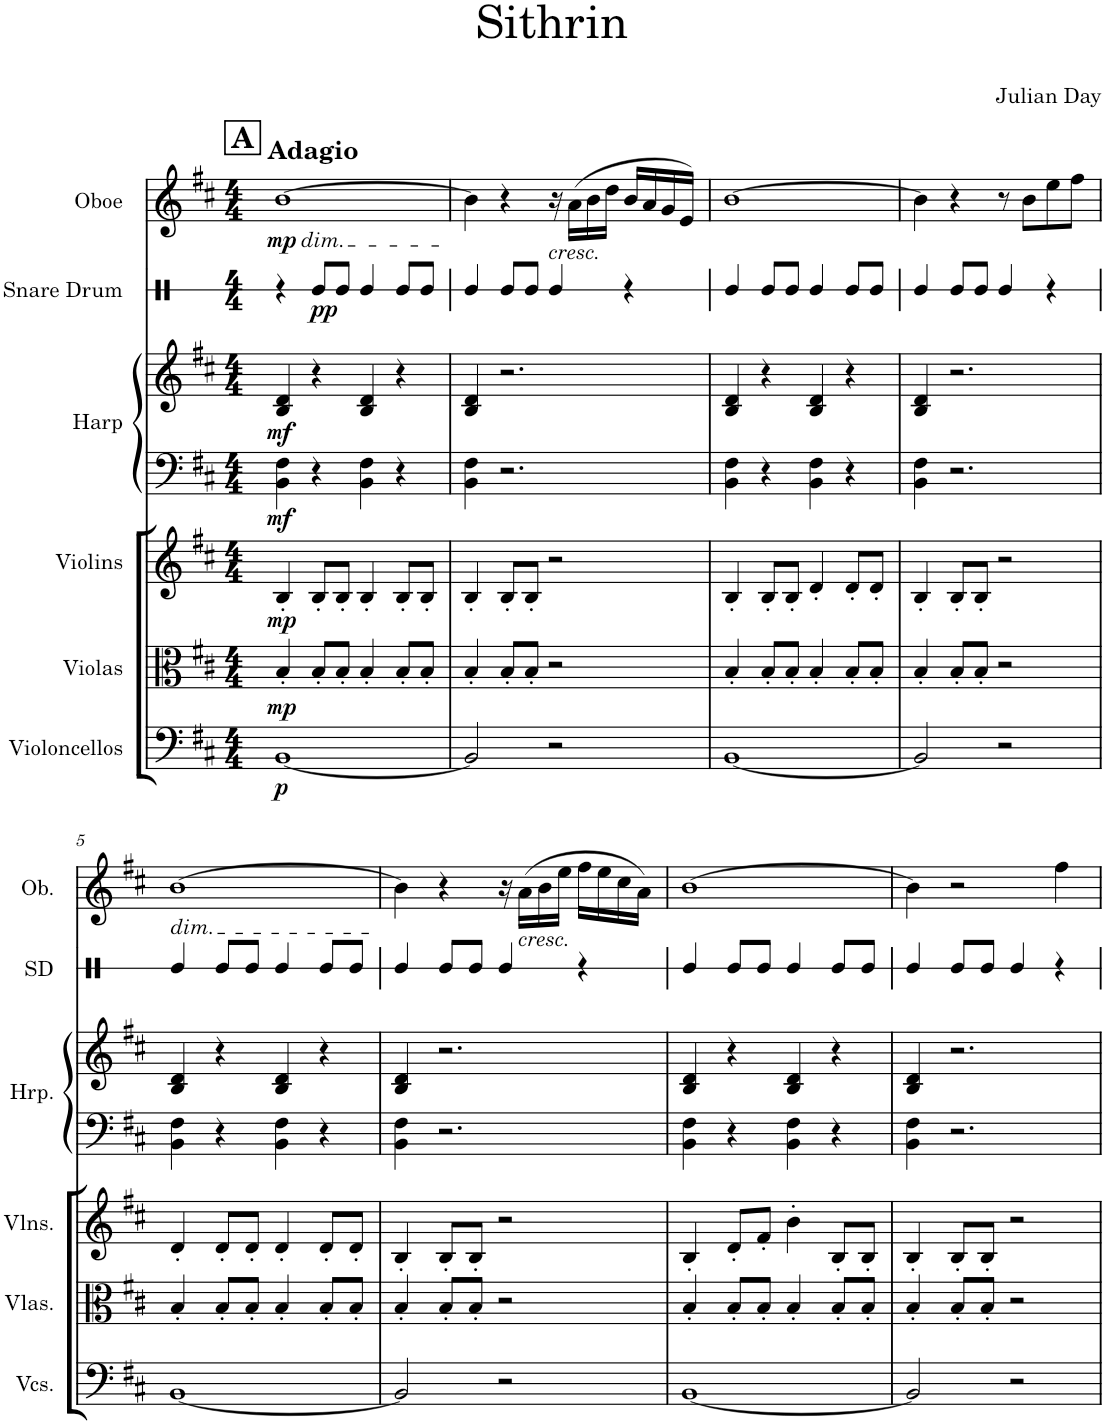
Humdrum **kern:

**kern	**dynam	**kern	**dynam	**kern	**dynam	**kern	**kern	**dynam	**kern	**dynam	**kern	**dynam
*part6	*part6	*part5	*part5	*part4	*part4	*part3	*part3	*part3	*part2	*part2	*part1	*part1
*staff7	*staff7	*staff6	*staff6	*staff5	*staff5	*staff4	*staff3	*staff3/4	*staff2	*staff2	*staff1	*staff1
*I"Violoncellos	*	*I"Violas	*	*I"Violins	*	*I"Harp	*	*	*I"Snare Drum	*	*I"Oboe	*
*I'Vcs.	*	*I'Vlas.	*	*I'Vlns.	*	*I'Hrp.	*	*	*I'SD	*	*I'Ob.	*
*	*	*	*	*	*	*	*	*	*stria1	*	*	*
*clefF4	*	*clefC3	*	*clefG2	*	*clefF4	*clefG2	*	*clefX	*	*clefG2	*
*k[f#c#]	*	*k[f#c#]	*	*k[f#c#]	*	*k[f#c#]	*k[f#c#]	*	*k[]	*	*k[f#c#]	*
*M4/4	*	*M4/4	*	*M4/4	*	*M4/4	*M4/4	*	*M4/4	*	*M4/4	*
!!LO:REH:place=s1:a:B:cj:fs=14:t=A
=1	=1	=1	=1	=1	=1	=1	=1	=1	=1	=1	=1	=1
!	!	!	!	!	!	!	!	!	!	!	!LO:TX:a:B:t=Adagio	!
!	!	!	!	!	!	!	!	!	!	!	!LO:TX:b:i:t=dim.	!
!	!LO:DY:b	!	!LO:DY:b	!	!LO:DY:b	!	!	!LO:DY:b=2	!	!	!	!
!	!	!	!	!	!	!	!	!LO:DY:n=1:b	!	!	!	!LO:DY:b
[1BB	p	4B'/	mp	4B'/	mp	4BB\ 4F#\	4B/ 4d/	mf mf	4r	.	[1b	mp
!	!	!	!	!	!	!	!	!	!	!LO:DY:b	!	!
.	.	8B'/L	.	8B'/L	.	4r	4r	.	8Re/L	pp	.	.
.	.	8B'/J	.	8B'/J	.	.	.	.	8Re/J	.	.	.
.	.	4B'/	.	4B'/	.	4BB\ 4F#\	4B/ 4d/	.	4Re/	.	.	.
.	.	8B'/L	.	8B'/L	.	4r	4r	.	8Re/L	.	.	.
.	.	8B'/J	.	8B'/J	.	.	.	.	8Re/J	.	.	.
=2	=2	=2	=2	=2	=2	=2	=2	=2	=2	=2	=2	=2
2BB/]	.	4B'/	.	4B'/	.	4BB\ 4F#\	4B/ 4d/	.	4Re/	.	4b\]	.
.	.	8B'/L	.	8B'/L	.	2.r	2.r	.	8Re/L	.	4r	.
.	.	8B'/J	.	8B'/J	.	.	.	.	8Re/J	.	.	.
!	!	!	!	!	!	!	!	!	!	!	!LO:TX:b:i:t=cresc.	!
2r	.	2r	.	2r	.	.	.	.	4Re/	.	16r	.
.	.	.	.	.	.	.	.	.	.	.	(16a\LL	.
.	.	.	.	.	.	.	.	.	.	.	16b\	.
.	.	.	.	.	.	.	.	.	.	.	16dd\JJ	.
.	.	.	.	.	.	.	.	.	4r	.	16b/LL	.
.	.	.	.	.	.	.	.	.	.	.	16a/	.
.	.	.	.	.	.	.	.	.	.	.	16g/	.
.	.	.	.	.	.	.	.	.	.	.	16e/JJ)	.
=3	=3	=3	=3	=3	=3	=3	=3	=3	=3	=3	=3	=3
[1BB	.	4B'/	.	4B'/	.	4BB\ 4F#\	4B/ 4d/	.	4Re/	.	[1b	.
.	.	8B'/L	.	8B'/L	.	4r	4r	.	8Re/L	.	.	.
.	.	8B'/J	.	8B'/J	.	.	.	.	8Re/J	.	.	.
.	.	4B'/	.	4d'/	.	4BB\ 4F#\	4B/ 4d/	.	4Re/	.	.	.
.	.	8B'/L	.	8d'/L	.	4r	4r	.	8Re/L	.	.	.
.	.	8B'/J	.	8d'/J	.	.	.	.	8Re/J	.	.	.
=4	=4	=4	=4	=4	=4	=4	=4	=4	=4	=4	=4	=4
2BB/]	.	4B'/	.	4B'/	.	4BB\ 4F#\	4B/ 4d/	.	4Re/	.	4b\]	.
.	.	8B'/L	.	8B'/L	.	2.r	2.r	.	8Re/L	.	4r	.
.	.	8B'/J	.	8B'/J	.	.	.	.	8Re/J	.	.	.
2r	.	2r	.	2r	.	.	.	.	4Re/	.	8r	.
.	.	.	.	.	.	.	.	.	.	.	8b\L	.
.	.	.	.	.	.	.	.	.	4r	.	8ee\	.
.	.	.	.	.	.	.	.	.	.	.	8ff#\J	.
!!LO:LB:g=z
=5	=5	=5	=5	=5	=5	=5	=5	=5	=5	=5	=5	=5
!	!	!	!	!	!	!	!	!	!	!	!LO:TX:b:i:t=dim.	!
[1BB	.	4B'/	.	4d'/	.	4BB\ 4F#\	4B/ 4d/	.	4Re/	.	[1b	.
.	.	8B'/L	.	8d'/L	.	4r	4r	.	8Re/L	.	.	.
.	.	8B'/J	.	8d'/J	.	.	.	.	8Re/J	.	.	.
.	.	4B'/	.	4d'/	.	4BB\ 4F#\	4B/ 4d/	.	4Re/	.	.	.
.	.	8B'/L	.	8d'/L	.	4r	4r	.	8Re/L	.	.	.
.	.	8B'/J	.	8d'/J	.	.	.	.	8Re/J	.	.	.
=6	=6	=6	=6	=6	=6	=6	=6	=6	=6	=6	=6	=6
2BB/]	.	4B'/	.	4B'/	.	4BB\ 4F#\	4B/ 4d/	.	4Re/	.	4b\]	.
.	.	8B'/L	.	8B'/L	.	2.r	2.r	.	8Re/L	.	4r	.
.	.	8B'/J	.	8B'/J	.	.	.	.	8Re/J	.	.	.
2r	.	2r	.	2r	.	.	.	.	4Re/	.	16r	.
!	!	!	!	!	!	!	!	!	!	!	!LO:TX:b:i:t=cresc.	!
.	.	.	.	.	.	.	.	.	.	.	(16a\LL	.
.	.	.	.	.	.	.	.	.	.	.	16b\	.
.	.	.	.	.	.	.	.	.	.	.	16ee\JJ	.
.	.	.	.	.	.	.	.	.	4r	.	16ff#\LL	.
.	.	.	.	.	.	.	.	.	.	.	16ee\	.
.	.	.	.	.	.	.	.	.	.	.	16cc#\	.
.	.	.	.	.	.	.	.	.	.	.	16a\JJ)	.
=7	=7	=7	=7	=7	=7	=7	=7	=7	=7	=7	=7	=7
[1BB	.	4B'/	.	4B'/	.	4BB\ 4F#\	4B/ 4d/	.	4Re/	.	[1b	.
.	.	8B'/L	.	8d'/L	.	4r	4r	.	8Re/L	.	.	.
.	.	8B'/J	.	8f#'/J	.	.	.	.	8Re/J	.	.	.
.	.	4B'/	.	4b'\	.	4BB\ 4F#\	4B/ 4d/	.	4Re/	.	.	.
.	.	8B'/L	.	8B'/L	.	4r	4r	.	8Re/L	.	.	.
.	.	8B'/J	.	8B'/J	.	.	.	.	8Re/J	.	.	.
=8	=8	=8	=8	=8	=8	=8	=8	=8	=8	=8	=8	=8
2BB/]	.	4B'/	.	4B'/	.	4BB\ 4F#\	4B/ 4d/	.	4Re/	.	4b\]	.
.	.	8B'/L	.	8B'/L	.	2.r	2.r	.	8Re/L	.	2r	.
.	.	8B'/J	.	8B'/J	.	.	.	.	8Re/J	.	.	.
2r	.	2r	.	2r	.	.	.	.	4Re/	.	.	.
.	.	.	.	.	.	.	.	.	4r	.	4ff#\	.
=	=	=	=	=	=	=	=	=	=	=	=	=
*-	*-	*-	*-	*-	*-	*-	*-	*-	*-	*-	*-	*-
